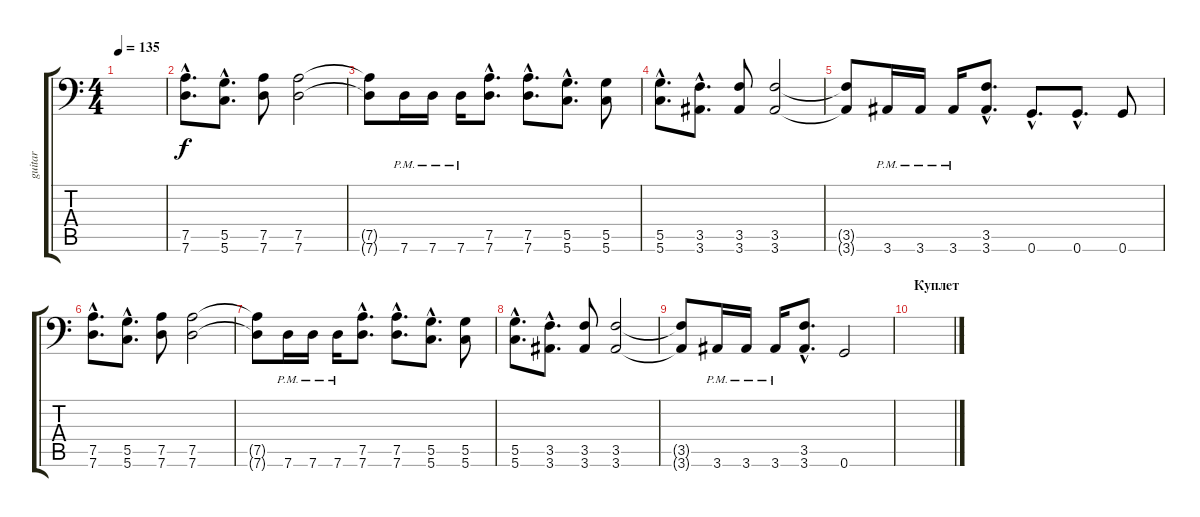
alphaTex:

\track ("guitar" "guitar") {instrument distortionguitar}
\staff {score tabs}
\tuning (A3 E3 C3 G2 D2 G1) {hide}
\ts (4 4)
\tempo 135
\clef f4
\ks c
|
(7.5{hac} 7.6{hac}).8{d} (5.5{hac} 5.6{hac}).8{d} (7.5 7.6).8 (7.5 7.6).2 |
(7.5{t} 7.6{t}).8 7.6{pm}.16 7.6{pm}.16 7.6{pm}.16 (7.5{hac} 7.6{hac}).8{d} (7.5{hac} 7.6{hac}).8{d} (5.5{hac} 5.6{hac}).8{d} (5.5 5.6).8 |
(5.5{hac} 5.6{hac}).8{d} (3.5{hac} 3.6{hac}).8{d} (3.5 3.6).8 (3.5 3.6).2 |
(3.5{t} 3.6{t}).8 3.6{pm}.16 3.6{pm}.16 3.6{pm}.16 (3.5{hac} 3.6{hac}).8{d} 0.6{hac}.8{d} 0.6{hac}.8{d} 0.6.8 |
(7.5{hac} 7.6{hac}).8{d} (5.5{hac} 5.6{hac}).8{d} (7.5 7.6).8 (7.5 7.6).2 |
(7.5{t} 7.6{t}).8 7.6{pm}.16 7.6{pm}.16 7.6{pm}.16 (7.5{hac} 7.6{hac}).8{d} (7.5{hac} 7.6{hac}).8{d} (5.5{hac} 5.6{hac}).8{d} (5.5 5.6).8 |
(5.5{hac} 5.6{hac}).8{d} (3.5{hac} 3.6{hac}).8{d} (3.5 3.6).8 (3.5 3.6).2 |
(3.5{t} 3.6{t}).8 3.6{pm}.16 3.6{pm}.16 3.6{pm}.16 (3.5{hac} 3.6{hac}).8{d} 0.6.2 |
\section ("" "Куплет")
